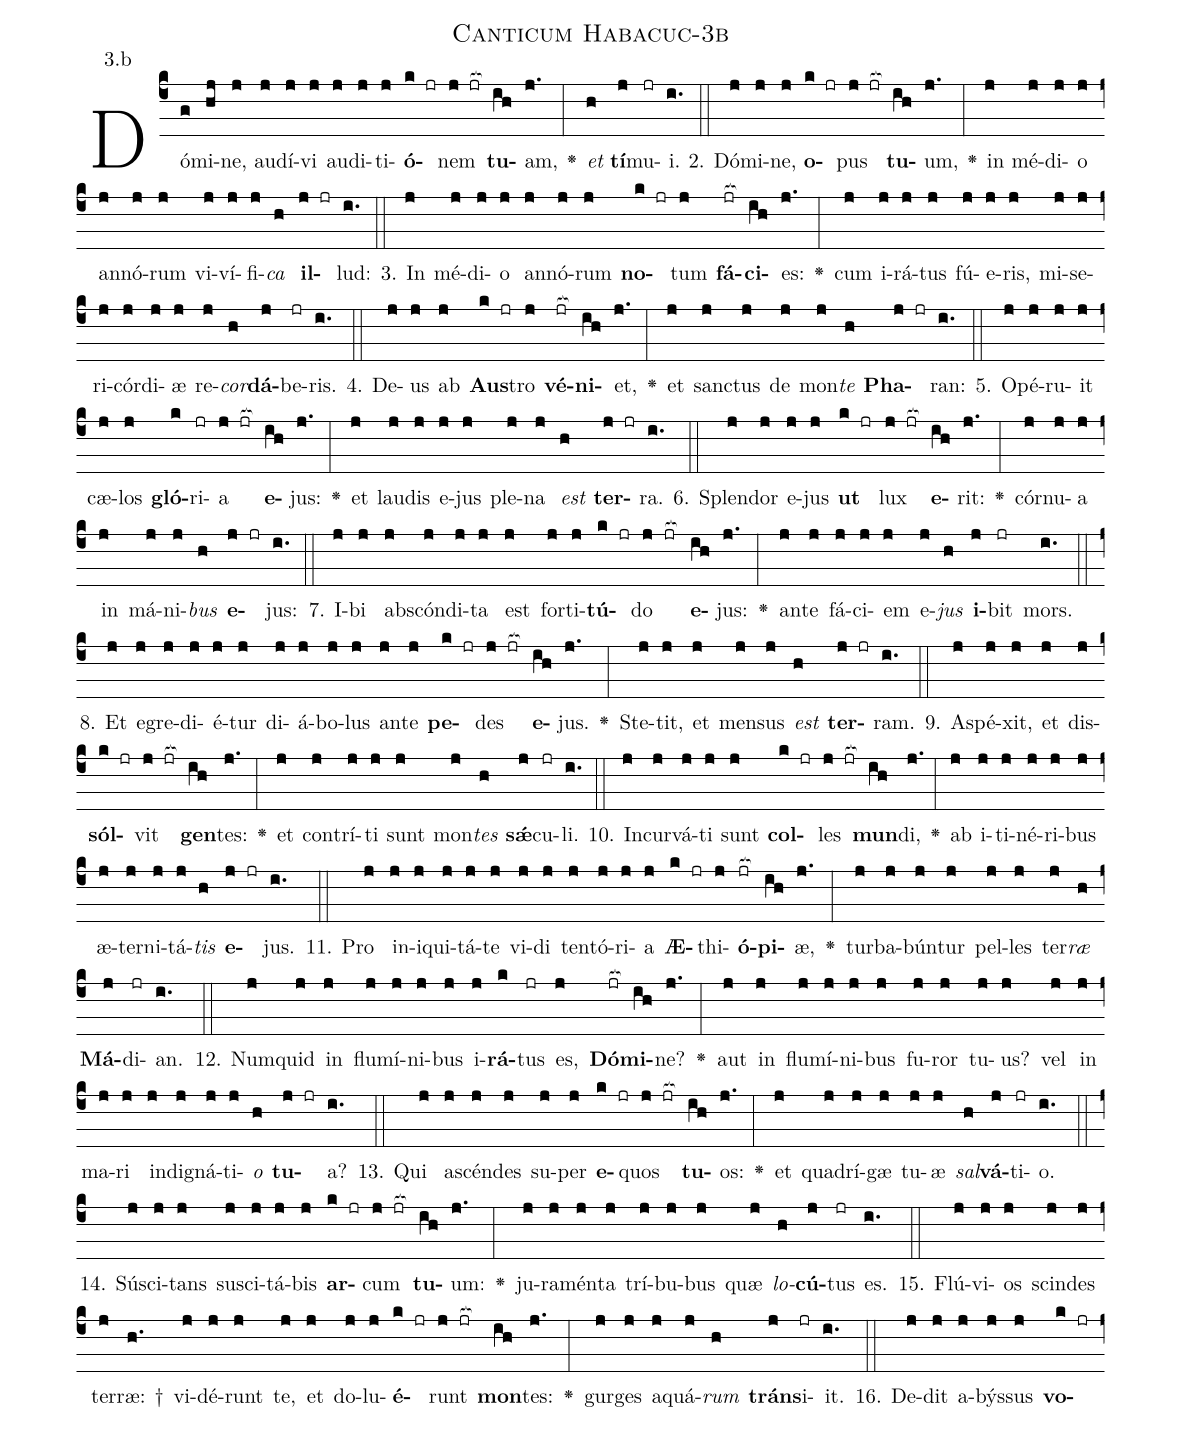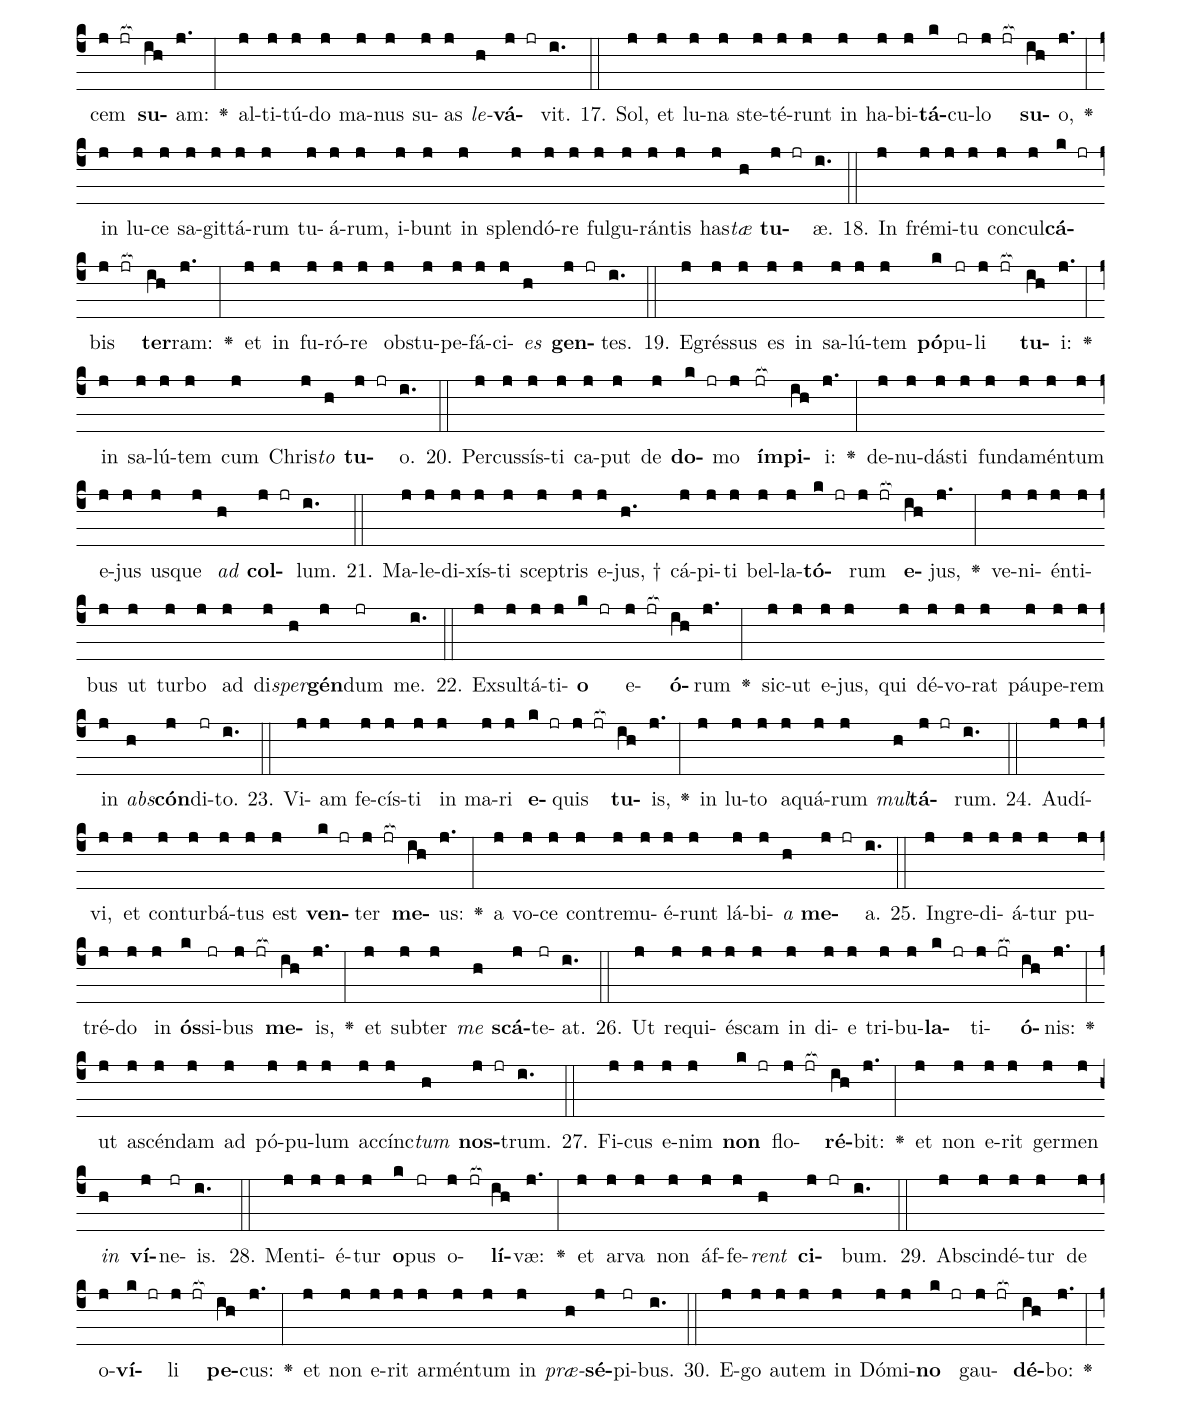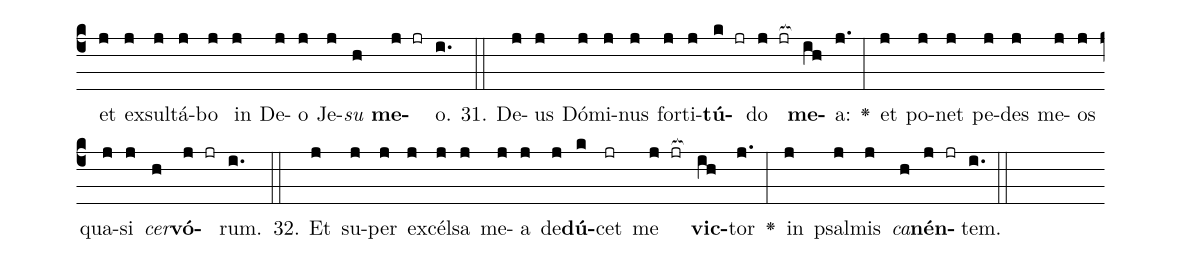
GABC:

name: Canticum Habacuc-3b;
annotation: 3.b;
%%
(c4)Dó(g)mi(hj)ne,(j) au(j)dí(j)vi(j) au(j)di(j)ti(j)<b>ó</b>(k jr)nem(j jr[ocb:1{]) <b>tu</b>(ih[ocb:0}])am,(j.) <v>\greheightstar</v>(:) <i>et</i>(h) <b>tí</b>(j)mu(jr)i.(i.) (::)
2. Dó(j)mi(j)ne,(j) <b>o</b>(k jr)pus(j jr[ocb:1{]) <b>tu</b>(ih[ocb:0}])um,(j.) <v>\greheightstar</v>(:) in(j) mé(j)di(j)o(j) an(j)nó(j)rum(j) vi(j)ví(j)fi(j)<i>ca</i>(h) <b>il</b>(j jr)lud:(i.) (::)
3. In(j) mé(j)di(j)o(j) an(j)nó(j)rum(j) <b>no</b>(k jr)tum(j) <b>fá</b>(jr[ocb:1{])<b>ci</b>(ih[ocb:0}])es:(j.) <v>\greheightstar</v>(:) cum(j) i(j)rá(j)tus(j) fú(j)e(j)ris,(j) mi(j)se(j)ri(j)cór(j)di(j)æ(j) re(j)<i>cor</i>(h)<b>dá</b>(j)be(jr)ris.(i.) (::)
4. De(j)us(j) ab(j) <b>Aus</b>(k jr)tro(j) <b>vé</b>(jr[ocb:1{])<b>ni</b>(ih[ocb:0}])et,(j.) <v>\greheightstar</v>(:) et(j) sanc(j)tus(j) de(j) mon(j)<i>te</i>(h) <b>Pha</b>(j jr)ran:(i.) (::)
5. O(j)pé(j)ru(j)it(j) cæ(j)los(j) <b>gló</b>(k)ri(jr)a(j jr[ocb:1{]) <b>e</b>(ih[ocb:0}])jus:(j.) <v>\greheightstar</v>(:) et(j) lau(j)dis(j) e(j)jus(j) ple(j)na(j) <i>est</i>(h) <b>ter</b>(j jr)ra.(i.) (::)
6. Splen(j)dor(j) e(j)jus(j) <b>ut</b>(k jr) lux(j jr[ocb:1{]) <b>e</b>(ih[ocb:0}])rit:(j.) <v>\greheightstar</v>(:) cór(j)nu(j)a(j) in(j) má(j)ni(j)<i>bus</i>(h) <b>e</b>(j jr)jus:(i.) (::)
7. I(j)bi(j) abs(j)cón(j)di(j)ta(j) est(j) for(j)ti(j)<b>tú</b>(k jr)do(j jr[ocb:1{]) <b>e</b>(ih[ocb:0}])jus:(j.) <v>\greheightstar</v>(:) an(j)te(j) fá(j)ci(j)em(j) e(j)<i>jus</i>(h) <b>i</b>(j)bit(jr) mors.(i.) (::)
8. Et(j) e(j)gre(j)di(j)é(j)tur(j) di(j)á(j)bo(j)lus(j) an(j)te(j) <b>pe</b>(k jr)des(j jr[ocb:1{]) <b>e</b>(ih[ocb:0}])jus.(j.) <v>\greheightstar</v>(:) Ste(j)tit,(j) et(j) men(j)sus(j) <i>est</i>(h) <b>ter</b>(j jr)ram.(i.) (::)
9. A(j)spé(j)xit,(j) et(j) dis(j)<b>sól</b>(k jr)vit(j jr[ocb:1{]) <b>gen</b>(ih[ocb:0}])tes:(j.) <v>\greheightstar</v>(:) et(j) con(j)trí(j)ti(j) sunt(j) mon(j)<i>tes</i>(h) <b>sǽ</b>(j)cu(jr)li.(i.) (::)
10. In(j)cur(j)vá(j)ti(j) sunt(j) <b>col</b>(k jr)les(j jr[ocb:1{]) <b>mun</b>(ih[ocb:0}])di,(j.) <v>\greheightstar</v>(:) ab(j) i(j)ti(j)né(j)ri(j)bus(j) æ(j)ter(j)ni(j)tá(j)<i>tis</i>(h) <b>e</b>(j jr)jus.(i.) (::)
11. Pro(j) in(j)i(j)qui(j)tá(j)te(j) vi(j)di(j) ten(j)tó(j)ri(j)a(j) <b>Æ</b>(k jr)thi(j)<b>ó</b>(jr[ocb:1{])<b>pi</b>(ih[ocb:0}])æ,(j.) <v>\greheightstar</v>(:) tur(j)ba(j)bún(j)tur(j) pel(j)les(j) ter(j)<i>ræ</i>(h) <b>Má</b>(j)di(jr)an.(i.) (::)
12. Num(j)quid(j) in(j) flu(j)mí(j)ni(j)bus(j) i(j)<b>rá</b>(k)tus(jr) es,(j) <b>Dó</b>(jr[ocb:1{])<b>mi</b>(ih[ocb:0}])ne?(j.) <v>\greheightstar</v>(:) aut(j) in(j) flu(j)mí(j)ni(j)bus(j) fu(j)ror(j) tu(j)us?(j) vel(j) in(j) ma(j)ri(j) in(j)di(j)gná(j)ti(j)<i>o</i>(h) <b>tu</b>(j jr)a?(i.) (::)
13. Qui(j) a(j)scén(j)des(j) su(j)per(j) <b>e</b>(k jr)quos(j jr[ocb:1{]) <b>tu</b>(ih[ocb:0}])os:(j.) <v>\greheightstar</v>(:) et(j) qua(j)drí(j)gæ(j) tu(j)æ(j) <i>sal</i>(h)<b>vá</b>(j)ti(jr)o.(i.) (::)
14. Sú(j)sci(j)tans(j) su(j)sci(j)tá(j)bis(j) <b>ar</b>(k jr)cum(j jr[ocb:1{]) <b>tu</b>(ih[ocb:0}])um:(j.) <v>\greheightstar</v>(:) ju(j)ra(j)mén(j)ta(j) trí(j)bu(j)bus(j) quæ(j) <i>lo</i>(h)<b>cú</b>(j)tus(jr) es.(i.) (::)
15. Flú(j)vi(j)os(j) scin(j)des(j) ter(j)ræ: †(h.) vi(j)dé(j)runt(j) te,(j) et(j) do(j)lu(j)<b>é</b>(k jr)runt(j jr[ocb:1{]) <b>mon</b>(ih[ocb:0}])tes:(j.) <v>\greheightstar</v>(:) gur(j)ges(j) a(j)quá(j)<i>rum</i>(h) <b>tráns</b>(j)i(jr)it.(i.) (::)
16. De(j)dit(j) a(j)býs(j)sus(j) <b>vo</b>(k jr)cem(j jr[ocb:1{]) <b>su</b>(ih[ocb:0}])am:(j.) <v>\greheightstar</v>(:) al(j)ti(j)tú(j)do(j) ma(j)nus(j) su(j)as(j) <i>le</i>(h)<b>vá</b>(j jr)vit.(i.) (::)
17. Sol,(j) et(j) lu(j)na(j) ste(j)té(j)runt(j) in(j) ha(j)bi(j)<b>tá</b>(k)cu(jr)lo(j jr[ocb:1{]) <b>su</b>(ih[ocb:0}])o,(j.) <v>\greheightstar</v>(:) in(j) lu(j)ce(j) sa(j)git(j)tá(j)rum(j) tu(j)á(j)rum,(j) i(j)bunt(j) in(j) splen(j)dó(j)re(j) ful(j)gu(j)rán(j)tis(j) has(j)<i>tæ</i>(h) <b>tu</b>(j jr)æ.(i.) (::)
18. In(j) fré(j)mi(j)tu(j) con(j)cul(j)<b>cá</b>(k jr)bis(j jr[ocb:1{]) <b>ter</b>(ih[ocb:0}])ram:(j.) <v>\greheightstar</v>(:) et(j) in(j) fu(j)ró(j)re(j) ob(j)stu(j)pe(j)fá(j)ci(j)<i>es</i>(h) <b>gen</b>(j jr)tes.(i.) (::)
19. E(j)grés(j)sus(j) es(j) in(j) sa(j)lú(j)tem(j) <b>pó</b>(k)pu(jr)li(j jr[ocb:1{]) <b>tu</b>(ih[ocb:0}])i:(j.) <v>\greheightstar</v>(:) in(j) sa(j)lú(j)tem(j) cum(j) Chris(j)<i>to</i>(h) <b>tu</b>(j jr)o.(i.) (::)
20. Per(j)cus(j)sís(j)ti(j) ca(j)put(j) de(j) <b>do</b>(k jr)mo(j) <b>ím</b>(jr[ocb:1{])<b>pi</b>(ih[ocb:0}])i:(j.) <v>\greheightstar</v>(:) de(j)nu(j)dás(j)ti(j) fun(j)da(j)mén(j)tum(j) e(j)jus(j) us(j)que(j) <i>ad</i>(h) <b>col</b>(j jr)lum.(i.) (::)
21. Ma(j)le(j)di(j)xís(j)ti(j) scep(j)tris(j) e(j)jus, †(h.) cá(j)pi(j)ti(j) bel(j)la(j)<b>tó</b>(k jr)rum(j jr[ocb:1{]) <b>e</b>(ih[ocb:0}])jus,(j.) <v>\greheightstar</v>(:) ve(j)ni(j)én(j)ti(j)bus(j) ut(j) tur(j)bo(j) ad(j) di(j)<i>sper</i>(h)<b>gén</b>(j)dum(jr) me.(i.) (::)
22. Ex(j)sul(j)tá(j)ti(j)<b>o</b>(k jr) e(j jr[ocb:1{])<b>ó</b>(ih[ocb:0}])rum(j.) <v>\greheightstar</v>(:) sic(j)ut(j) e(j)jus,(j) qui(j) dé(j)vo(j)rat(j) páu(j)pe(j)rem(j) in(j) <i>abs</i>(h)<b>cón</b>(j)di(jr)to.(i.) (::)
23. Vi(j)am(j) fe(j)cís(j)ti(j) in(j) ma(j)ri(j) <b>e</b>(k jr)quis(j jr[ocb:1{]) <b>tu</b>(ih[ocb:0}])is,(j.) <v>\greheightstar</v>(:) in(j) lu(j)to(j) a(j)quá(j)rum(j) <i>mul</i>(h)<b>tá</b>(j jr)rum.(i.) (::)
24. Au(j)dí(j)vi,(j) et(j) con(j)tur(j)bá(j)tus(j) est(j) <b>ven</b>(k jr)ter(j jr[ocb:1{]) <b>me</b>(ih[ocb:0}])us:(j.) <v>\greheightstar</v>(:) a(j) vo(j)ce(j) con(j)tre(j)mu(j)é(j)runt(j) lá(j)bi(j)<i>a</i>(h) <b>me</b>(j jr)a.(i.) (::)
25. In(j)gre(j)di(j)á(j)tur(j) pu(j)tré(j)do(j) in(j) <b>ós</b>(k)si(jr)bus(j jr[ocb:1{]) <b>me</b>(ih[ocb:0}])is,(j.) <v>\greheightstar</v>(:) et(j) sub(j)ter(j) <i>me</i>(h) <b>scá</b>(j)te(jr)at.(i.) (::)
26. Ut(j) re(j)qui(j)és(j)cam(j) in(j) di(j)e(j) tri(j)bu(j)<b>la</b>(k jr)ti(j jr[ocb:1{])<b>ó</b>(ih[ocb:0}])nis:(j.) <v>\greheightstar</v>(:) ut(j) a(j)scén(j)dam(j) ad(j) pó(j)pu(j)lum(j) ac(j)cínc(j)<i>tum</i>(h) <b>nos</b>(j jr)trum.(i.) (::)
27. Fi(j)cus(j) e(j)nim(j) <b>non</b>(k jr) flo(j jr[ocb:1{])<b>ré</b>(ih[ocb:0}])bit:(j.) <v>\greheightstar</v>(:) et(j) non(j) e(j)rit(j) ger(j)men(j) <i>in</i>(h) <b>ví</b>(j)ne(jr)is.(i.) (::)
28. Men(j)ti(j)é(j)tur(j) <b>o</b>(k)pus(jr) o(j jr[ocb:1{])<b>lí</b>(ih[ocb:0}])væ:(j.) <v>\greheightstar</v>(:) et(j) ar(j)va(j) non(j) áf(j)fe(j)<i>rent</i>(h) <b>ci</b>(j jr)bum.(i.) (::)
29. Ab(j)scin(j)dé(j)tur(j) de(j) o(j)<b>ví</b>(k jr)li(j jr[ocb:1{]) <b>pe</b>(ih[ocb:0}])cus:(j.) <v>\greheightstar</v>(:) et(j) non(j) e(j)rit(j) ar(j)mén(j)tum(j) in(j) <i>præ</i>(h)<b>sé</b>(j)pi(jr)bus.(i.) (::)
30. E(j)go(j) au(j)tem(j) in(j) Dó(j)mi(j)<b>no</b>(k jr) gau(j jr[ocb:1{])<b>dé</b>(ih[ocb:0}])bo:(j.) <v>\greheightstar</v>(:) et(j) ex(j)sul(j)tá(j)bo(j) in(j) De(j)o(j) Je(j)<i>su</i>(h) <b>me</b>(j jr)o.(i.) (::)
31. De(j)us(j) Dó(j)mi(j)nus(j) for(j)ti(j)<b>tú</b>(k jr)do(j jr[ocb:1{]) <b>me</b>(ih[ocb:0}])a:(j.) <v>\greheightstar</v>(:) et(j) po(j)net(j) pe(j)des(j) me(j)os(j) qua(j)si(j) <i>cer</i>(h)<b>vó</b>(j jr)rum.(i.) (::)
32. Et(j) su(j)per(j) ex(j)cél(j)sa(j) me(j)a(j) de(j)<b>dú</b>(k)cet(jr) me(j jr[ocb:1{]) <b>vic</b>(ih[ocb:0}])tor(j.) <v>\greheightstar</v>(:) in(j) psal(j)mis(j) <i>ca</i>(h)<b>nén</b>(j jr)tem.(i.) (::)
